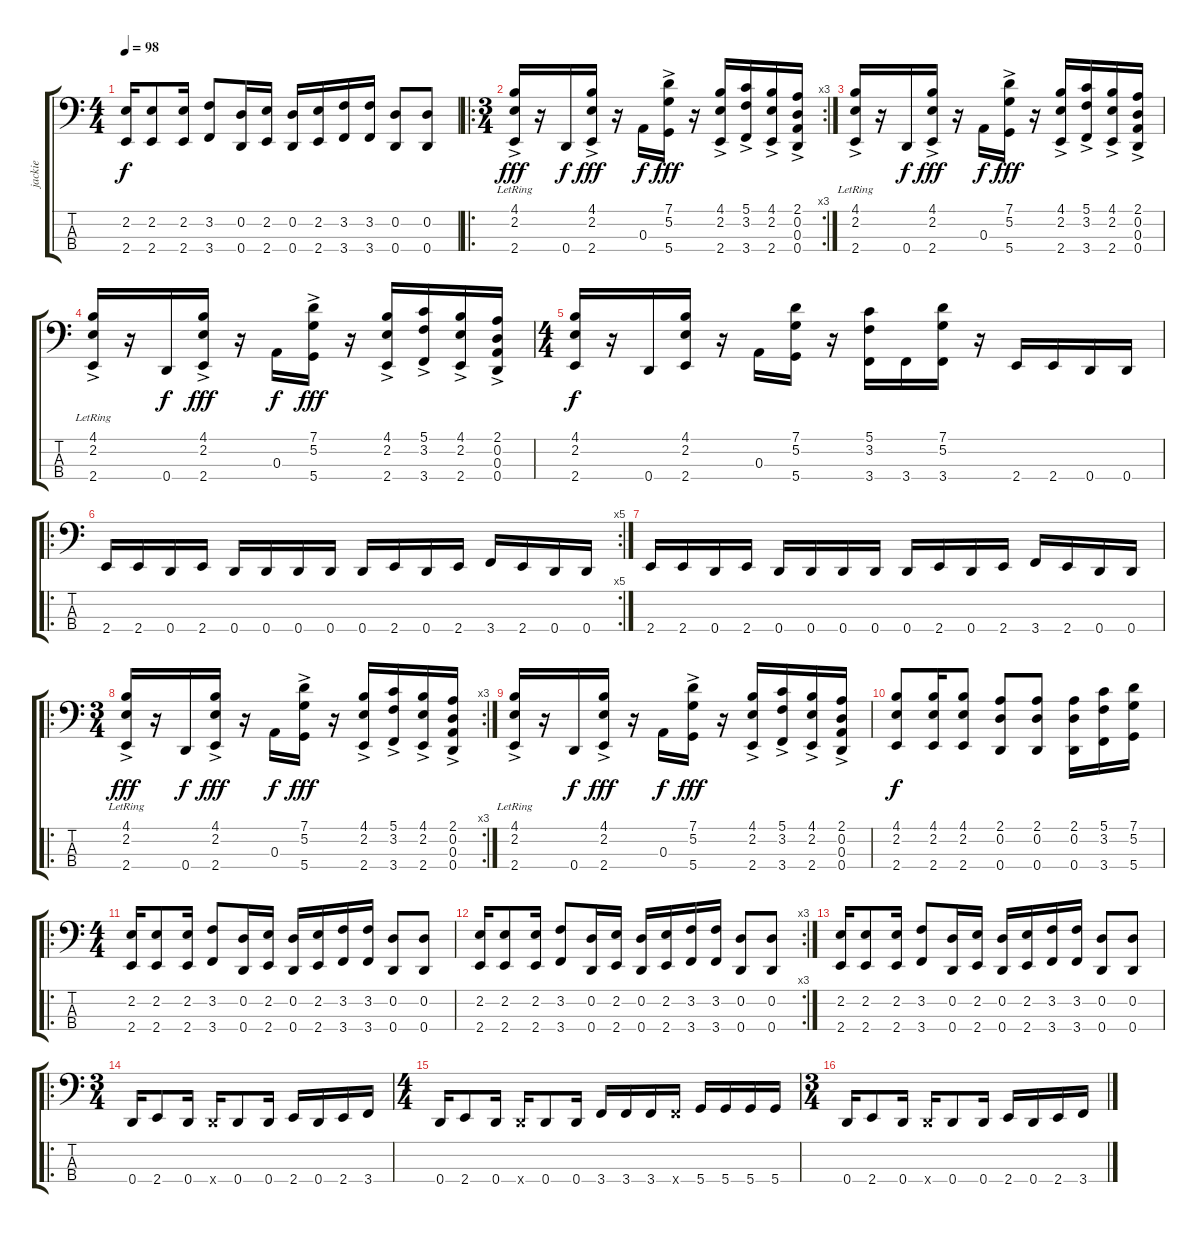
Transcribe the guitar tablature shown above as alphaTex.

\track ("jackie" "jackie") {instrument electricbasspick}
\staff {score tabs}
\tuning (G2 D2 A1 D1) {hide}
\ts (4 4)
\tempo 98
\clef f4
\ks c
(2.2 2.4).16{dy f} (2.2 2.4).8 (2.2 2.4).16 (3.2 3.4).8 (0.2 0.4).16 (2.2 2.4).16 (0.2 0.4).16 (2.2 2.4).16 (3.2 3.4).16 (3.2 3.4).16 (0.2 0.4).8 (0.2 0.4).8 |
\ro
\rc 3
\ts (3 4)
(4.1 2.2 2.4{ac lr}).16{dy fff} r.16 0.4.16{dy f} (4.1 2.2 2.4{ac}).16{dy fff} r.16 0.3.16{dy f} (7.1 5.2 5.4{ac}).16{dy fff} r.16 (4.1 2.2 2.4{ac}).16 (5.1 3.2 3.4{ac}).16 (4.1 2.2 2.4{ac}).16 (2.1 0.2 0.3 0.4{ac}).16 |
(4.1 2.2 2.4{ac lr}).16 r.16 0.4.16{dy f} (4.1 2.2 2.4{ac}).16{dy fff} r.16 0.3.16{dy f} (7.1 5.2 5.4{ac}).16{dy fff} r.16 (4.1 2.2 2.4{ac}).16 (5.1 3.2 3.4{ac}).16 (4.1 2.2 2.4{ac}).16 (2.1 0.2 0.3 0.4{ac}).16 |
(4.1 2.2 2.4{ac lr}).16 r.16 0.4.16{dy f} (4.1 2.2 2.4{ac}).16{dy fff} r.16 0.3.16{dy f} (7.1 5.2 5.4{ac}).16{dy fff} r.16 (4.1 2.2 2.4{ac}).16 (5.1 3.2 3.4{ac}).16 (4.1 2.2 2.4{ac}).16 (2.1 0.2 0.3 0.4{ac}).16 |
\ts (4 4)
(4.1 2.2 2.4).16{dy f} r.16 0.4.16 (4.1 2.2 2.4).16 r.16 0.3.16 (7.1 5.2 5.4).16 r.16 (5.1 3.2 3.4).16 3.4.16 (7.1 5.2 3.4).16 r.16 2.4.16 2.4.16 0.4.16 0.4.16 |
\ro
\rc 5
2.4.16 2.4.16 0.4.16 2.4.16 0.4.16 0.4.16 0.4.16 0.4.16 0.4.16 2.4.16 0.4.16 2.4.16 3.4.16 2.4.16 0.4.16 0.4.16 |
2.4.16 2.4.16 0.4.16 2.4.16 0.4.16 0.4.16 0.4.16 0.4.16 0.4.16 2.4.16 0.4.16 2.4.16 3.4.16 2.4.16 0.4.16 0.4.16 |
\ro
\rc 3
\ts (3 4)
(4.1 2.2 2.4{ac lr}).16{dy fff} r.16 0.4.16{dy f} (4.1 2.2 2.4{ac}).16{dy fff} r.16 0.3.16{dy f} (7.1 5.2 5.4{ac}).16{dy fff} r.16 (4.1 2.2 2.4{ac}).16 (5.1 3.2 3.4{ac}).16 (4.1 2.2 2.4{ac}).16 (2.1 0.2 0.3 0.4{ac}).16 |
(4.1 2.2 2.4{ac lr}).16 r.16 0.4.16{dy f} (4.1 2.2 2.4{ac}).16{dy fff} r.16 0.3.16{dy f} (7.1 5.2 5.4{ac}).16{dy fff} r.16 (4.1 2.2 2.4{ac}).16 (5.1 3.2 3.4{ac}).16 (4.1 2.2 2.4{ac}).16 (2.1 0.2 0.3 0.4{ac}).16 |
(4.1 2.2 2.4).8{dy f} (4.1 2.2 2.4).16 (4.1 2.2 2.4).8 (2.1 0.2 0.4).8 (2.1 0.2 0.4).8 (2.1 0.2 0.4).16 (5.1 3.2 3.4).16 (7.1 5.2 5.4).16 |
\ro
\ts (4 4)
(2.2 2.4).16 (2.2 2.4).8 (2.2 2.4).16 (3.2 3.4).8 (0.2 0.4).16 (2.2 2.4).16 (0.2 0.4).16 (2.2 2.4).16 (3.2 3.4).16 (3.2 3.4).16 (0.2 0.4).8 (0.2 0.4).8 |
\rc 3
(2.2 2.4).16 (2.2 2.4).8 (2.2 2.4).16 (3.2 3.4).8 (0.2 0.4).16 (2.2 2.4).16 (0.2 0.4).16 (2.2 2.4).16 (3.2 3.4).16 (3.2 3.4).16 (0.2 0.4).8 (0.2 0.4).8 |
(2.2 2.4).16 (2.2 2.4).8 (2.2 2.4).16 (3.2 3.4).8 (0.2 0.4).16 (2.2 2.4).16 (0.2 0.4).16 (2.2 2.4).16 (3.2 3.4).16 (3.2 3.4).16 (0.2 0.4).8 (0.2 0.4).8 |
\ro
\ts (3 4)
0.4.16 2.4.8 0.4.16 0.4{x}.16 0.4.8 0.4.16 2.4.16 0.4.16 2.4.16 3.4.16 |
\ts (4 4)
0.4.16 2.4.8 0.4.16 0.4{x}.16 0.4.8 0.4.16 3.4.16 3.4.16 3.4.16 3.4{x}.16 5.4.16 5.4.16 5.4.16 5.4.16 |
\ts (3 4)
0.4.16 2.4.8 0.4.16 0.4{x}.16 0.4.8 0.4.16 2.4.16 0.4.16 2.4.16 3.4.16
